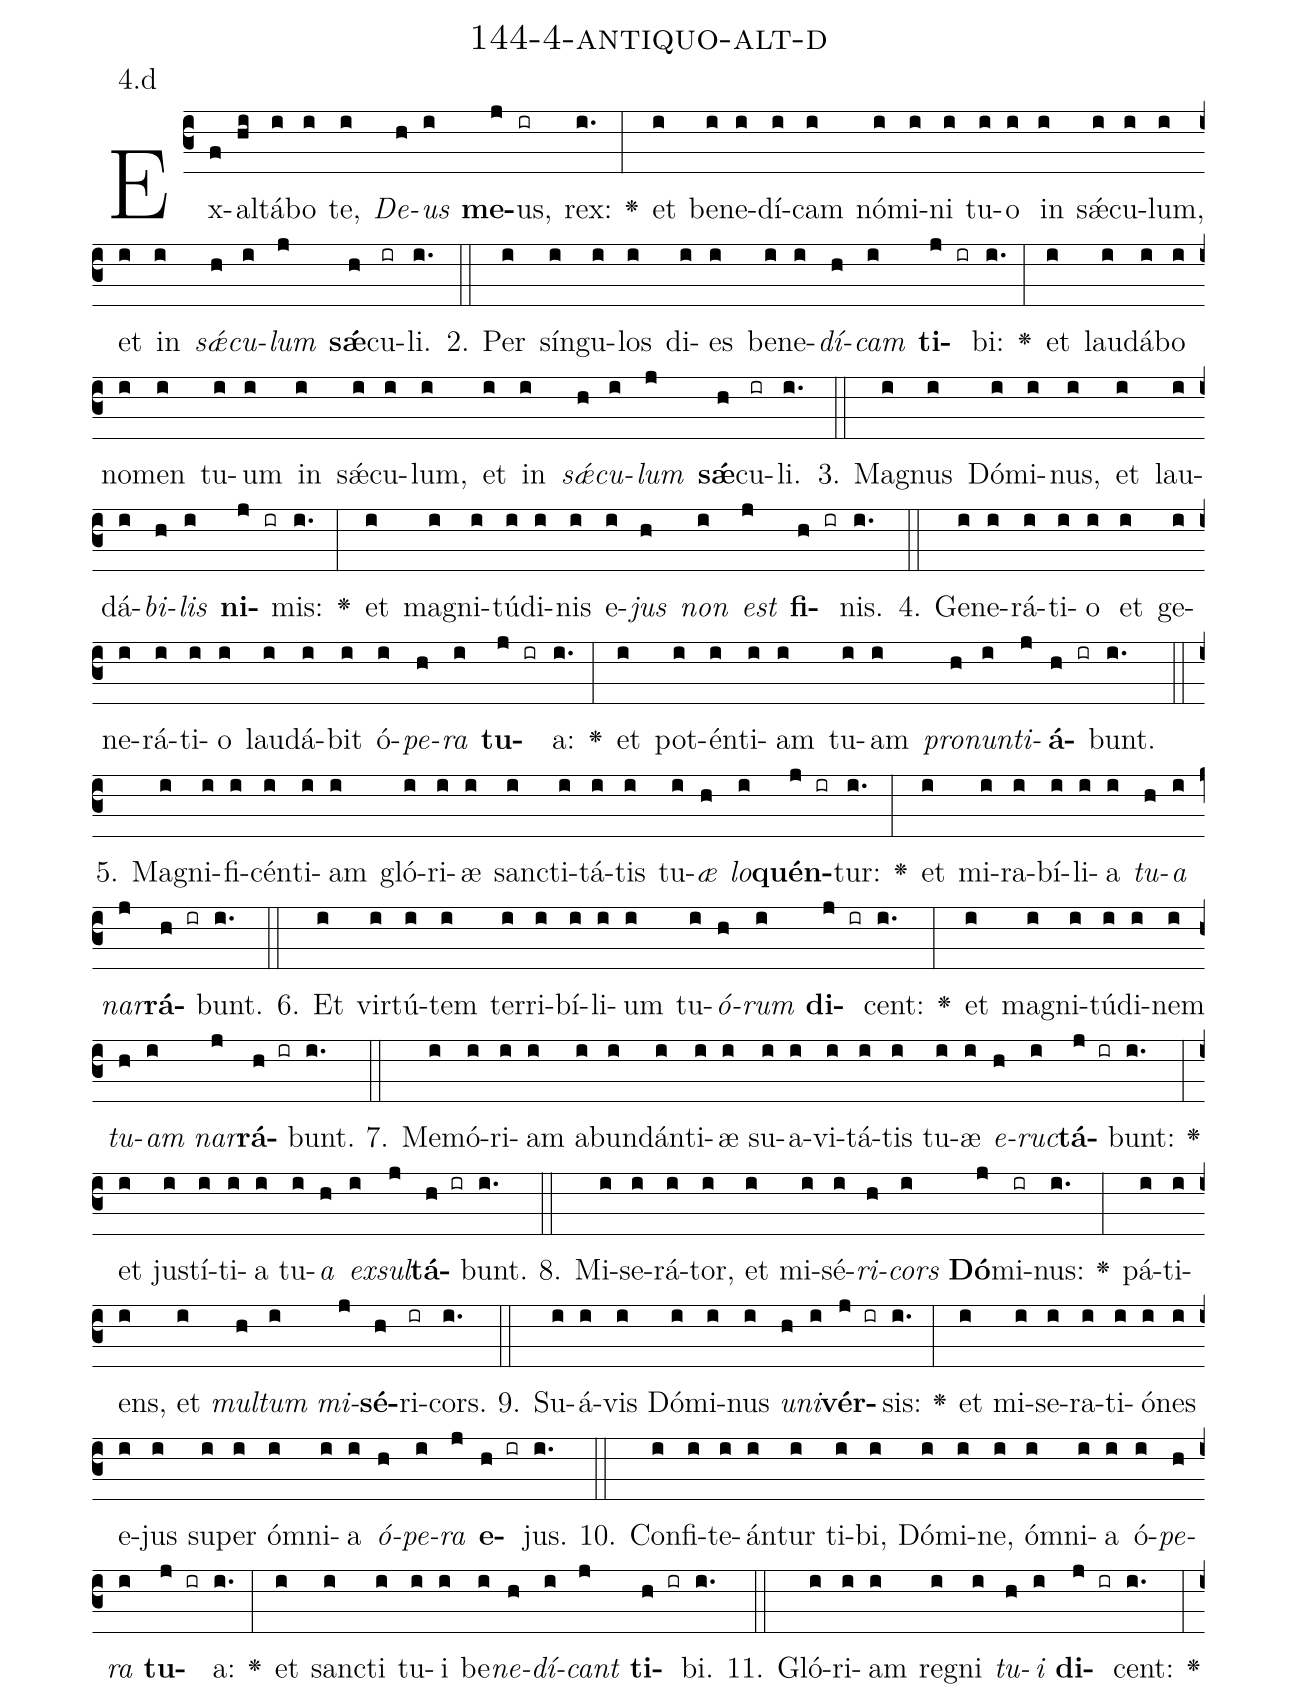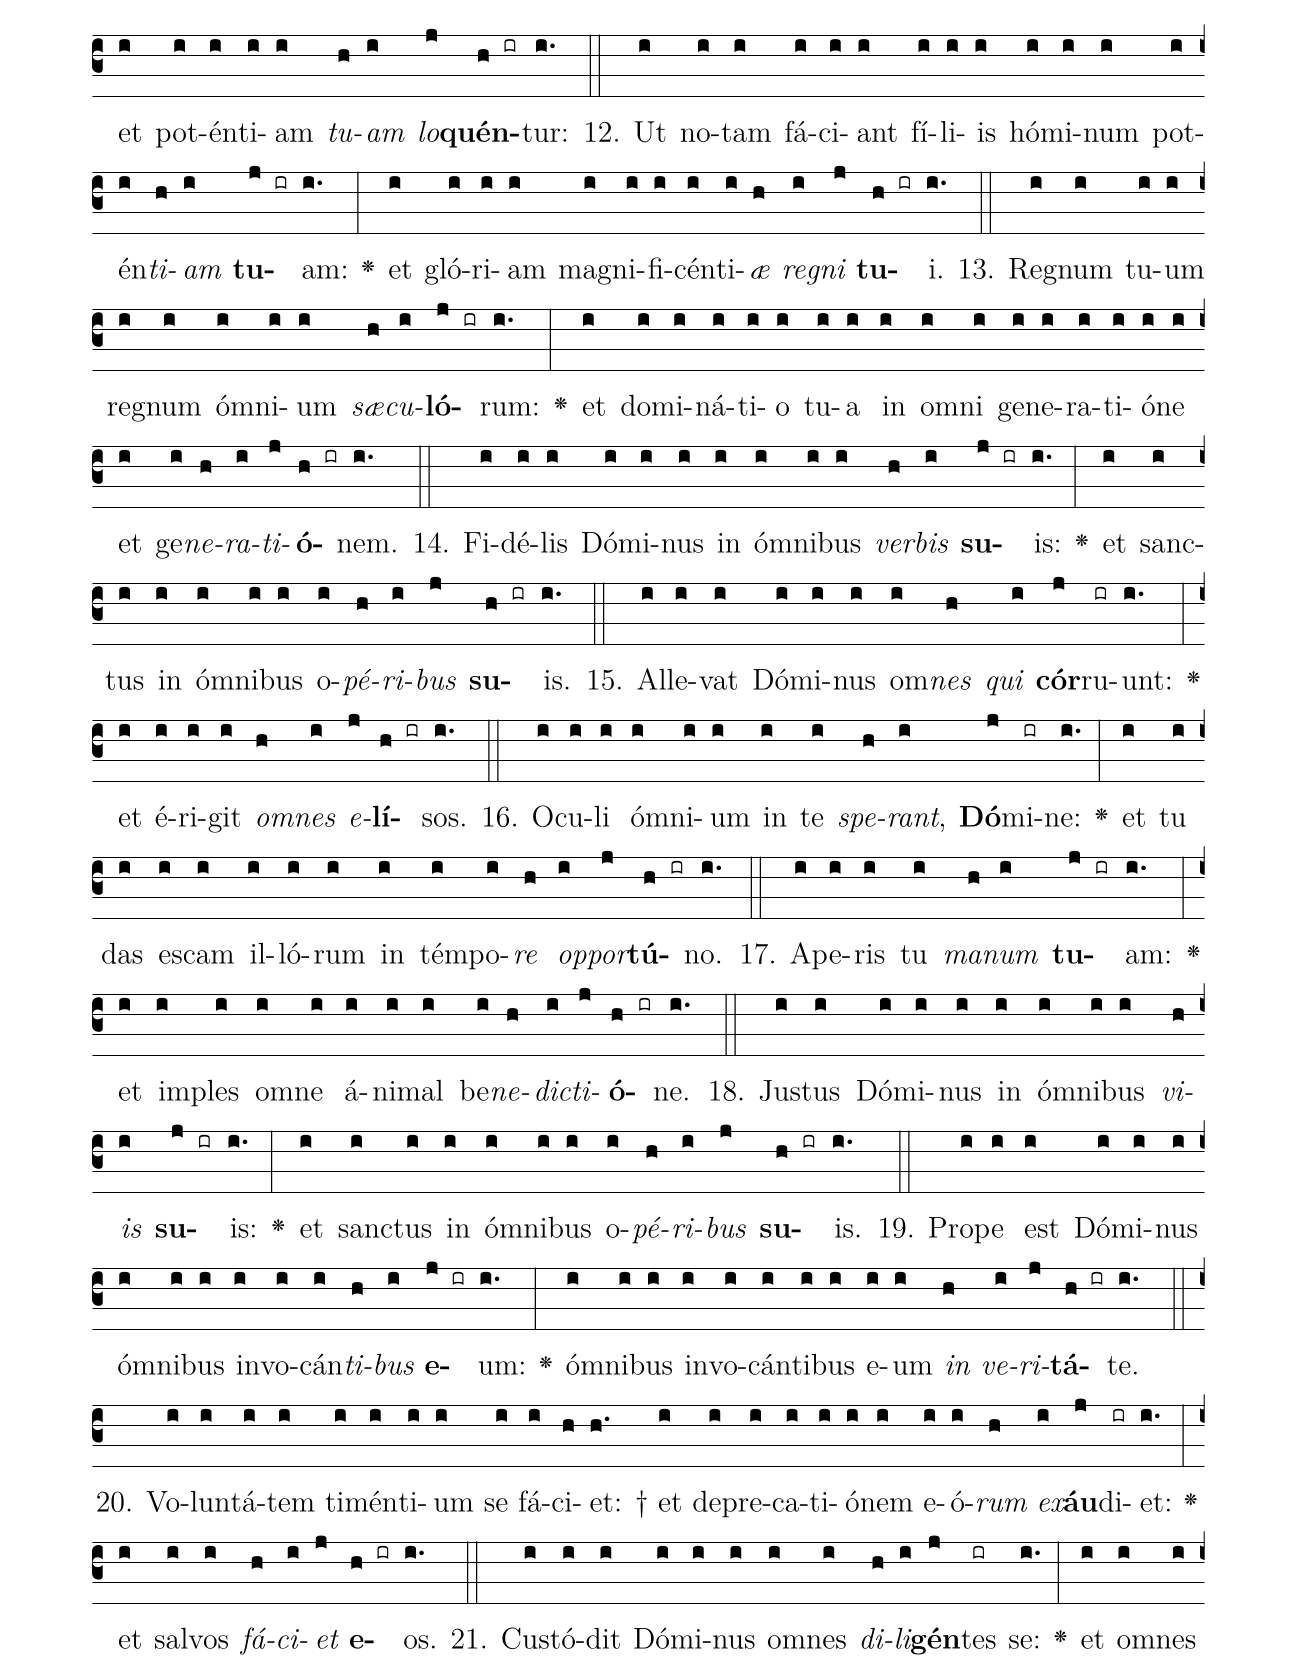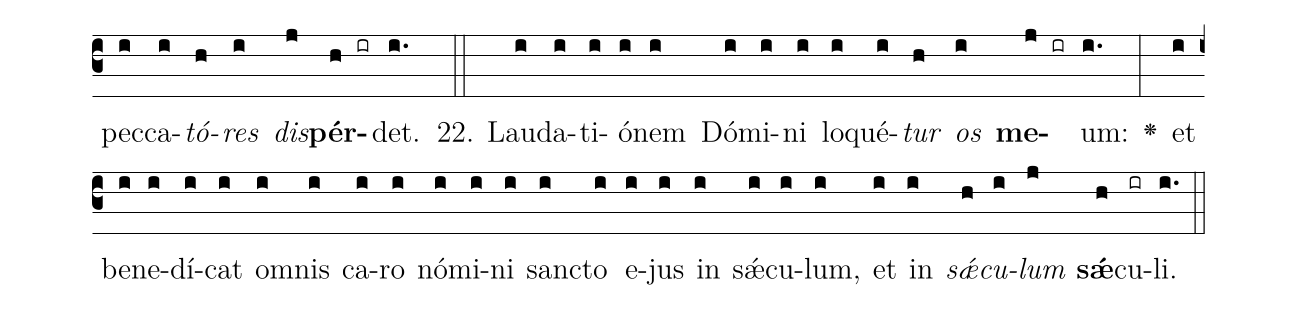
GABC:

name: 144-4-antiquo-alt-d;
annotation: 4.d;
%%
(c3)Ex(f)al(hi)tá(i)bo(i) te,(i) <i>De</i>(h)<i>us</i>(i) <b>me</b>(j)us,(ir) rex:(i.) <v>\greheightstar</v>(:) et(i) be(i)ne(i)dí(i)cam(i) nó(i)mi(i)ni(i) tu(i)o(i) in(i) sǽ(i)cu(i)lum,(i) et(i) in(i) <i>sǽ</i>(h)<i>cu</i>(i)<i>lum</i>(j) <b>sǽ</b>(h)cu(ir)li.(i.) (::)
2. Per(i) sín(i)gu(i)los(i) di(i)es(i) be(i)ne(i)<i>dí</i>(h)<i>cam</i>(i) <b>ti</b>(j ir)bi:(i.) <v>\greheightstar</v>(:) et(i) lau(i)dá(i)bo(i) no(i)men(i) tu(i)um(i) in(i) sǽ(i)cu(i)lum,(i) et(i) in(i) <i>sǽ</i>(h)<i>cu</i>(i)<i>lum</i>(j) <b>sǽ</b>(h)cu(ir)li.(i.) (::)
3. Ma(i)gnus(i) Dó(i)mi(i)nus,(i) et(i) lau(i)dá(i)<i>bi</i>(h)<i>lis</i>(i) <b>ni</b>(j ir)mis:(i.) <v>\greheightstar</v>(:) et(i) ma(i)gni(i)tú(i)di(i)nis(i) e(i)<i>jus</i>(h) <i>non</i>(i) <i>est</i>(j) <b>fi</b>(h ir)nis.(i.) (::)
4. Ge(i)ne(i)rá(i)ti(i)o(i) et(i) ge(i)ne(i)rá(i)ti(i)o(i) lau(i)dá(i)bit(i) ó(i)<i>pe</i>(h)<i>ra</i>(i) <b>tu</b>(j ir)a:(i.) <v>\greheightstar</v>(:) et(i) pot(i)én(i)ti(i)am(i) tu(i)am(i) <i>pro</i>(h)<i>nun</i>(i)<i>ti</i>(j)<b>á</b>(h ir)bunt.(i.) (::)
5. Ma(i)gni(i)fi(i)cén(i)ti(i)am(i) gló(i)ri(i)æ(i) sanc(i)ti(i)tá(i)tis(i) tu(i)<i>æ</i>(h) <i>lo</i>(i)<b>quén</b>(j ir)tur:(i.) <v>\greheightstar</v>(:) et(i) mi(i)ra(i)bí(i)li(i)a(i) <i>tu</i>(h)<i>a</i>(i) <i>nar</i>(j)<b>rá</b>(h ir)bunt.(i.) (::)
6. Et(i) vir(i)tú(i)tem(i) ter(i)ri(i)bí(i)li(i)um(i) tu(i)<i>ó</i>(h)<i>rum</i>(i) <b>di</b>(j ir)cent:(i.) <v>\greheightstar</v>(:) et(i) ma(i)gni(i)tú(i)di(i)nem(i) <i>tu</i>(h)<i>am</i>(i) <i>nar</i>(j)<b>rá</b>(h ir)bunt.(i.) (::)
7. Me(i)mó(i)ri(i)am(i) ab(i)un(i)dán(i)ti(i)æ(i) su(i)a(i)vi(i)tá(i)tis(i) tu(i)æ(i) <i>e</i>(h)<i>ruc</i>(i)<b>tá</b>(j ir)bunt:(i.) <v>\greheightstar</v>(:) et(i) jus(i)tí(i)ti(i)a(i) tu(i)<i>a</i>(h) <i>ex</i>(i)<i>sul</i>(j)<b>tá</b>(h ir)bunt.(i.) (::)
8. Mi(i)se(i)rá(i)tor,(i) et(i) mi(i)sé(i)<i>ri</i>(h)<i>cors</i>(i) <b>Dó</b>(j)mi(ir)nus:(i.) <v>\greheightstar</v>(:) pá(i)ti(i)ens,(i) et(i) <i>mul</i>(h)<i>tum</i>(i) <i>mi</i>(j)<b>sé</b>(h)ri(ir)cors.(i.) (::)
9. Su(i)á(i)vis(i) Dó(i)mi(i)nus(i) <i>u</i>(h)<i>ni</i>(i)<b>vér</b>(j ir)sis:(i.) <v>\greheightstar</v>(:) et(i) mi(i)se(i)ra(i)ti(i)ó(i)nes(i) e(i)jus(i) su(i)per(i) óm(i)ni(i)a(i) <i>ó</i>(h)<i>pe</i>(i)<i>ra</i>(j) <b>e</b>(h ir)jus.(i.) (::)
10. Con(i)fi(i)te(i)án(i)tur(i) ti(i)bi,(i) Dó(i)mi(i)ne,(i) óm(i)ni(i)a(i) ó(i)<i>pe</i>(h)<i>ra</i>(i) <b>tu</b>(j ir)a:(i.) <v>\greheightstar</v>(:) et(i) sanc(i)ti(i) tu(i)i(i) be(i)<i>ne</i>(h)<i>dí</i>(i)<i>cant</i>(j) <b>ti</b>(h ir)bi.(i.) (::)
11. Gló(i)ri(i)am(i) re(i)gni(i) <i>tu</i>(h)<i>i</i>(i) <b>di</b>(j ir)cent:(i.) <v>\greheightstar</v>(:) et(i) pot(i)én(i)ti(i)am(i) <i>tu</i>(h)<i>am</i>(i) <i>lo</i>(j)<b>quén</b>(h ir)tur:(i.) (::)
12. Ut(i) no(i)tam(i) fá(i)ci(i)ant(i) fí(i)li(i)is(i) hó(i)mi(i)num(i) pot(i)én(i)<i>ti</i>(h)<i>am</i>(i) <b>tu</b>(j ir)am:(i.) <v>\greheightstar</v>(:) et(i) gló(i)ri(i)am(i) ma(i)gni(i)fi(i)cén(i)ti(i)<i>æ</i>(h) <i>re</i>(i)<i>gni</i>(j) <b>tu</b>(h ir)i.(i.) (::)
13. Re(i)gnum(i) tu(i)um(i) re(i)gnum(i) óm(i)ni(i)um(i) <i>sæ</i>(h)<i>cu</i>(i)<b>ló</b>(j ir)rum:(i.) <v>\greheightstar</v>(:) et(i) do(i)mi(i)ná(i)ti(i)o(i) tu(i)a(i) in(i) om(i)ni(i) ge(i)ne(i)ra(i)ti(i)ó(i)ne(i) et(i) ge(i)<i>ne</i>(h)<i>ra</i>(i)<i>ti</i>(j)<b>ó</b>(h ir)nem.(i.) (::)
14. Fi(i)dé(i)lis(i) Dó(i)mi(i)nus(i) in(i) óm(i)ni(i)bus(i) <i>ver</i>(h)<i>bis</i>(i) <b>su</b>(j ir)is:(i.) <v>\greheightstar</v>(:) et(i) sanc(i)tus(i) in(i) óm(i)ni(i)bus(i) o(i)<i>pé</i>(h)<i>ri</i>(i)<i>bus</i>(j) <b>su</b>(h ir)is.(i.) (::)
15. Al(i)le(i)vat(i) Dó(i)mi(i)nus(i) om(i)<i>nes</i>(h) <i>qui</i>(i) <b>cór</b>(j)ru(ir)unt:(i.) <v>\greheightstar</v>(:) et(i) é(i)ri(i)git(i) <i>om</i>(h)<i>nes</i>(i) <i>e</i>(j)<b>lí</b>(h ir)sos.(i.) (::)
16. O(i)cu(i)li(i) óm(i)ni(i)um(i) in(i) te(i) <i>spe</i>(h)<i>rant</i>,(i) <b>Dó</b>(j)mi(ir)ne:(i.) <v>\greheightstar</v>(:) et(i) tu(i) das(i) es(i)cam(i) il(i)ló(i)rum(i) in(i) tém(i)po(i)<i>re</i>(h) <i>op</i>(i)<i>por</i>(j)<b>tú</b>(h ir)no.(i.) (::)
17. A(i)pe(i)ris(i) tu(i) <i>ma</i>(h)<i>num</i>(i) <b>tu</b>(j ir)am:(i.) <v>\greheightstar</v>(:) et(i) im(i)ples(i) om(i)ne(i) á(i)ni(i)mal(i) be(i)<i>ne</i>(h)<i>dic</i>(i)<i>ti</i>(j)<b>ó</b>(h ir)ne.(i.) (::)
18. Jus(i)tus(i) Dó(i)mi(i)nus(i) in(i) óm(i)ni(i)bus(i) <i>vi</i>(h)<i>is</i>(i) <b>su</b>(j ir)is:(i.) <v>\greheightstar</v>(:) et(i) sanc(i)tus(i) in(i) óm(i)ni(i)bus(i) o(i)<i>pé</i>(h)<i>ri</i>(i)<i>bus</i>(j) <b>su</b>(h ir)is.(i.) (::)
19. Pro(i)pe(i) est(i) Dó(i)mi(i)nus(i) óm(i)ni(i)bus(i) in(i)vo(i)cán(i)<i>ti</i>(h)<i>bus</i>(i) <b>e</b>(j ir)um:(i.) <v>\greheightstar</v>(:) óm(i)ni(i)bus(i) in(i)vo(i)cán(i)ti(i)bus(i) e(i)um(i) <i>in</i>(h) <i>ve</i>(i)<i>ri</i>(j)<b>tá</b>(h ir)te.(i.) (::)
20. Vo(i)lun(i)tá(i)tem(i) ti(i)mén(i)ti(i)um(i) se(i) fá(i)ci(h)et: †(h.) et(i) de(i)pre(i)ca(i)ti(i)ó(i)nem(i) e(i)ó(i)<i>rum</i>(h) <i>ex</i>(i)<b>áu</b>(j)di(ir)et:(i.) <v>\greheightstar</v>(:) et(i) sal(i)vos(i) <i>fá</i>(h)<i>ci</i>(i)<i>et</i>(j) <b>e</b>(h ir)os.(i.) (::)
21. Cus(i)tó(i)dit(i) Dó(i)mi(i)nus(i) om(i)nes(i) <i>di</i>(h)<i>li</i>(i)<b>gén</b>(j)tes(ir) se:(i.) <v>\greheightstar</v>(:) et(i) om(i)nes(i) pec(i)ca(i)<i>tó</i>(h)<i>res</i>(i) <i>dis</i>(j)<b>pér</b>(h ir)det.(i.) (::)
22. Lau(i)da(i)ti(i)ó(i)nem(i) Dó(i)mi(i)ni(i) lo(i)qué(i)<i>tur</i>(h) <i>os</i>(i) <b>me</b>(j ir)um:(i.) <v>\greheightstar</v>(:) et(i) be(i)ne(i)dí(i)cat(i) om(i)nis(i) ca(i)ro(i) nó(i)mi(i)ni(i) sanc(i)to(i) e(i)jus(i) in(i) sǽ(i)cu(i)lum,(i) et(i) in(i) <i>sǽ</i>(h)<i>cu</i>(i)<i>lum</i>(j) <b>sǽ</b>(h)cu(ir)li.(i.) (::)
